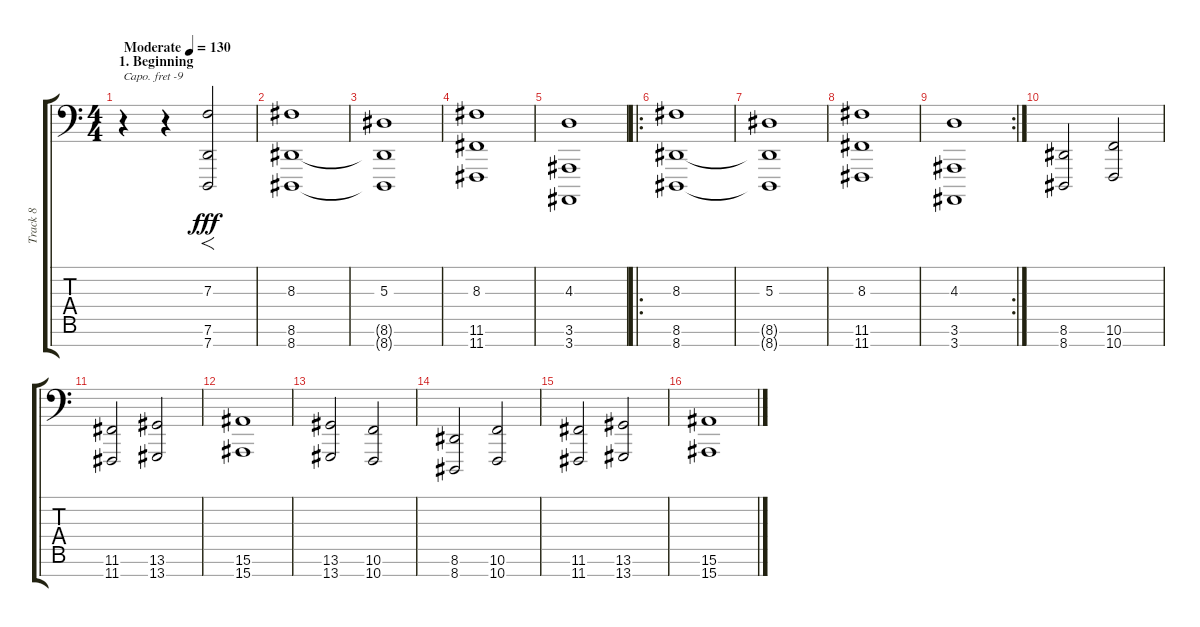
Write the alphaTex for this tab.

\track ("Track 8" "Track 8") {instrument stringensemble1}
\staff {score tabs}
\capo -9
\tuning (E4 B3 G3 D3 A2 E2 E1) {hide}
\ts (4 4)
\section ("" "1. Beginning")
\tempo (130 "Moderate")
\clef f4
\ks c
r.4{dy fff instrument stringensemble1} r.4 (7.3 7.6 7.7).2{f} |
(8.3 8.6 8.7).1 |
(5.3 8.6{t} 8.7{t}).1 |
(8.3 11.6 11.7).1 |
(4.3 3.6 3.7).1 |
\ro
(8.3 8.6 8.7).1 |
(5.3 8.6{t} 8.7{t}).1 |
(8.3 11.6 11.7).1 |
\rc 2
(4.3 3.6 3.7).1 |
(8.6 8.7).2 (10.6 10.7).2 |
(11.6 11.7).2 (13.6 13.7).2 |
(15.6 15.7).1 |
(13.6 13.7).2 (10.6 10.7).2 |
(8.6 8.7).2 (10.6 10.7).2 |
(11.6 11.7).2 (13.6 13.7).2 |
(15.6 15.7).1
